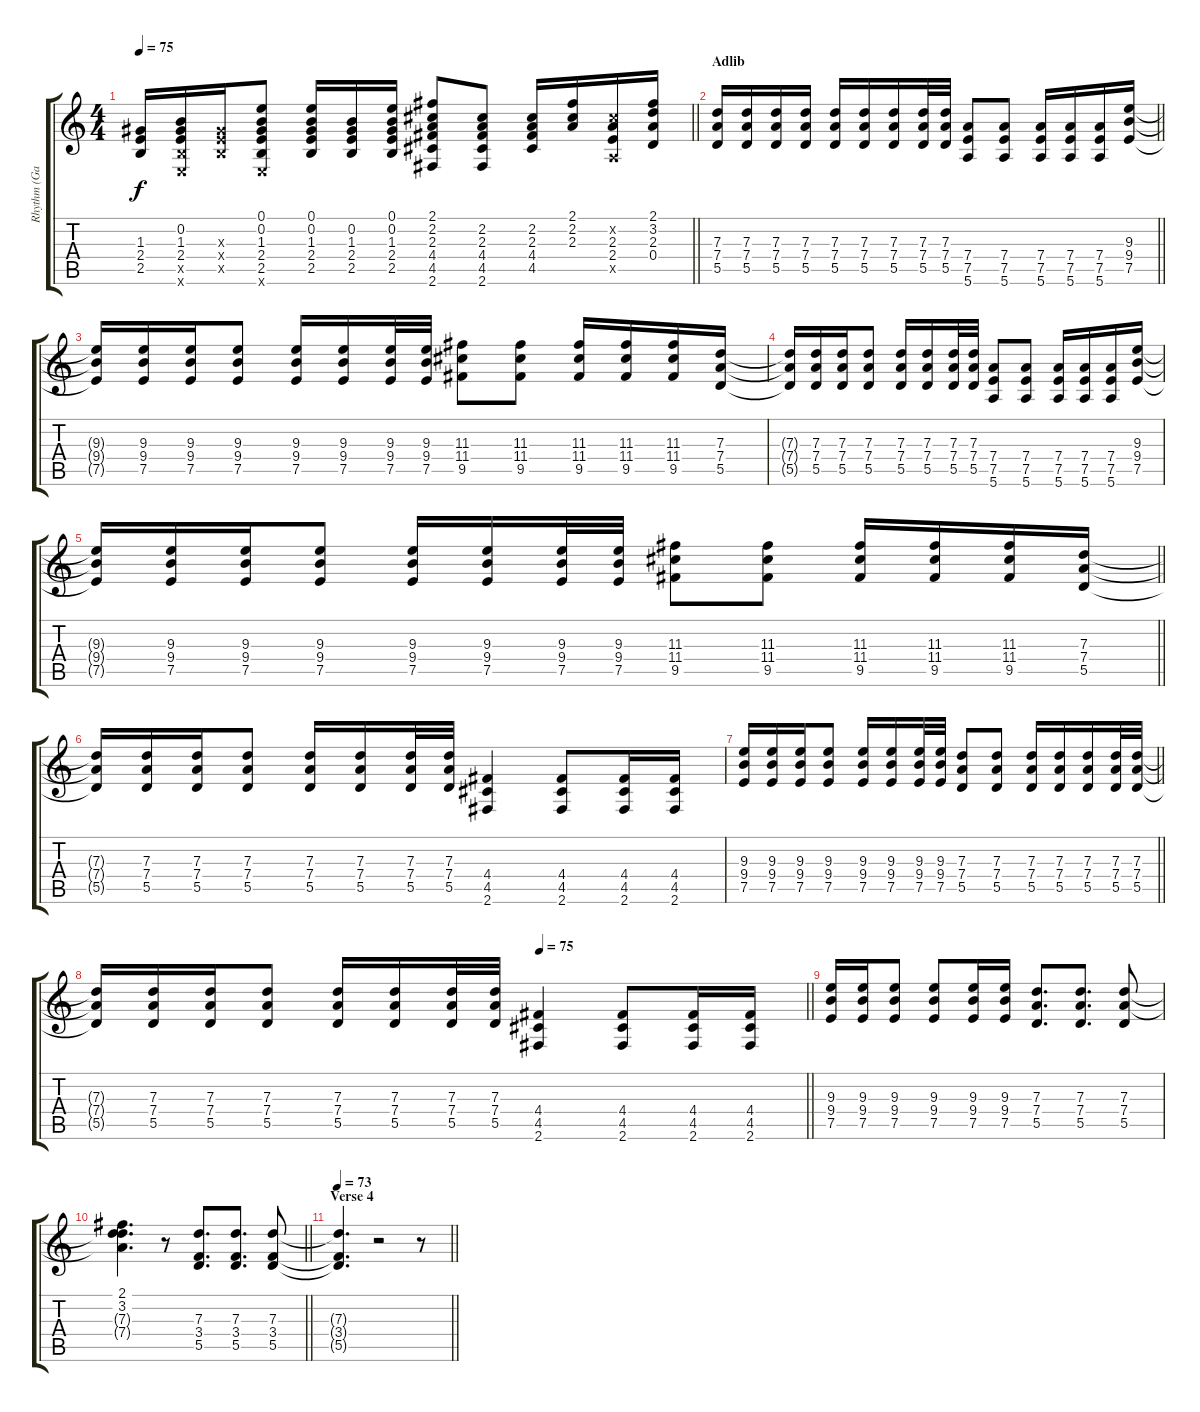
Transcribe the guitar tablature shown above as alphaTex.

\track ("Rhythm (Gab)" "Rhythm (Ga") {instrument electricguitarclean}
\staff {score tabs}
\tuning (E4 B3 G3 D3 A2 E2) {hide}
\ts (4 4)
\tempo 75
\clef g2
\barLineRight lightlight
\ks c
(1.3{t} 2.4{t} 2.5{t}).16{dy f} (0.2 1.3 2.4 2.5{x} 0.6{x}).16 (1.3{x} 2.4{x} 2.5{x}).16 (0.1 0.2 1.3 2.4 2.5 0.6{x}).8 (0.1 0.2 1.3 2.4 2.5).16 (0.2 1.3 2.4 2.5).16 (0.1 0.2 1.3 2.4 2.5).16 (2.1 2.2 2.3 4.4 4.5 2.6).8 (2.2 2.3 4.4 4.5 2.6).8 (2.2 2.3 4.4 4.5).16 (2.1 2.2 2.3).16 (2.2{x} 2.3 2.4 0.5{x}).16 (2.1 3.2 2.3 0.4).16 |
\section ("" "Adlib")
\barLineRight lightlight
(7.3 7.4 5.5).16 (7.3 7.4 5.5).16 (7.3 7.4 5.5).16 (7.3 7.4 5.5).16 (7.3 7.4 5.5).16 (7.3 7.4 5.5).16 (7.3 7.4 5.5).16 (7.3 7.4 5.5).32 (7.3 7.4 5.5).32 (7.4 7.5 5.6).8{volume 14 instrument overdrivenguitar} (7.4 7.5 5.6).8 (7.4 7.5 5.6).16 (7.4 7.5 5.6).16 (7.4 7.5 5.6).16 (9.3 9.4 7.5).16 |
(9.3{t} 9.4{t} 7.5{t}).16 (9.3 9.4 7.5).16 (9.3 9.4 7.5).16 (9.3 9.4 7.5).8 (9.3 9.4 7.5).16 (9.3 9.4 7.5).16 (9.3 9.4 7.5).32 (9.3 9.4 7.5).32 (11.3 11.4 9.5).8 (11.3 11.4 9.5).8 (11.3 11.4 9.5).16 (11.3 11.4 9.5).16 (11.3 11.4 9.5).16 (7.3 7.4 5.5).16 |
(7.3{t} 7.4{t} 5.5{t}).16 (7.3 7.4 5.5).16 (7.3 7.4 5.5).16 (7.3 7.4 5.5).8 (7.3 7.4 5.5).16 (7.3 7.4 5.5).16 (7.3 7.4 5.5).32 (7.3 7.4 5.5).32 (7.4 7.5 5.6).8 (7.4 7.5 5.6).8 (7.4 7.5 5.6).16 (7.4 7.5 5.6).16 (7.4 7.5 5.6).16 (9.3 9.4 7.5).16 |
\barLineRight lightlight
(9.3{t} 9.4{t} 7.5{t}).16 (9.3 9.4 7.5).16 (9.3 9.4 7.5).16 (9.3 9.4 7.5).8 (9.3 9.4 7.5).16 (9.3 9.4 7.5).16 (9.3 9.4 7.5).32 (9.3 9.4 7.5).32 (11.3 11.4 9.5).8 (11.3 11.4 9.5).8 (11.3 11.4 9.5).16 (11.3 11.4 9.5).16 (11.3 11.4 9.5).16 (7.3 7.4 5.5).16 |
(7.3{t} 7.4{t} 5.5{t}).16 (7.3 7.4 5.5).16 (7.3 7.4 5.5).16 (7.3 7.4 5.5).8 (7.3 7.4 5.5).16 (7.3 7.4 5.5).16 (7.3 7.4 5.5).32 (7.3 7.4 5.5).32 (4.4 4.5 2.6).4 (4.4 4.5 2.6).8 (4.4 4.5 2.6).16 (4.4 4.5 2.6).16 |
\barLineRight lightlight
(9.3 9.4 7.5).16 (9.3 9.4 7.5).16 (9.3 9.4 7.5).16 (9.3 9.4 7.5).8 (9.3 9.4 7.5).16 (9.3 9.4 7.5).16 (9.3 9.4 7.5).32 (9.3 9.4 7.5).32 (7.3 7.4 5.5).8 (7.3 7.4 5.5).8 (7.3 7.4 5.5).16 (7.3 7.4 5.5).16 (7.3 7.4 5.5).16 (7.3 7.4 5.5).32 (7.3 7.4 5.5).32 |
\tempo (75 0.625)
\barLineRight lightlight
(7.3{t} 7.4{t} 5.5{t}).16 (7.3 7.4 5.5).16 (7.3 7.4 5.5).16 (7.3 7.4 5.5).8 (7.3 7.4 5.5).16 (7.3 7.4 5.5).16 (7.3 7.4 5.5).32 (7.3 7.4 5.5).32 (4.4 4.5 2.6).4 (4.4 4.5 2.6).8 (4.4 4.5 2.6).16 (4.4 4.5 2.6).16 |
(9.3 9.4 7.5).16 (9.3 9.4 7.5).16 (9.3 9.4 7.5).8 (9.3 9.4 7.5).8 (9.3 9.4 7.5).16 (9.3 9.4 7.5).16 (7.3 7.4 5.5).8{d} (7.3 7.4 5.5).8{d} (7.3 7.4 5.5).8 |
\barLineRight lightlight
(2.1 3.2 7.3{t} 7.4{t}).4{d} r.8 (7.3 3.4 5.5).8{d} (7.3 3.4 5.5).8{d} (7.3 3.4 5.5).8 |
\section ("" "Verse 4")
\tempo 73
\barLineRight lightlight
(7.3{t} 3.4{t} 5.5{t}).4{d} r.2 r.8
